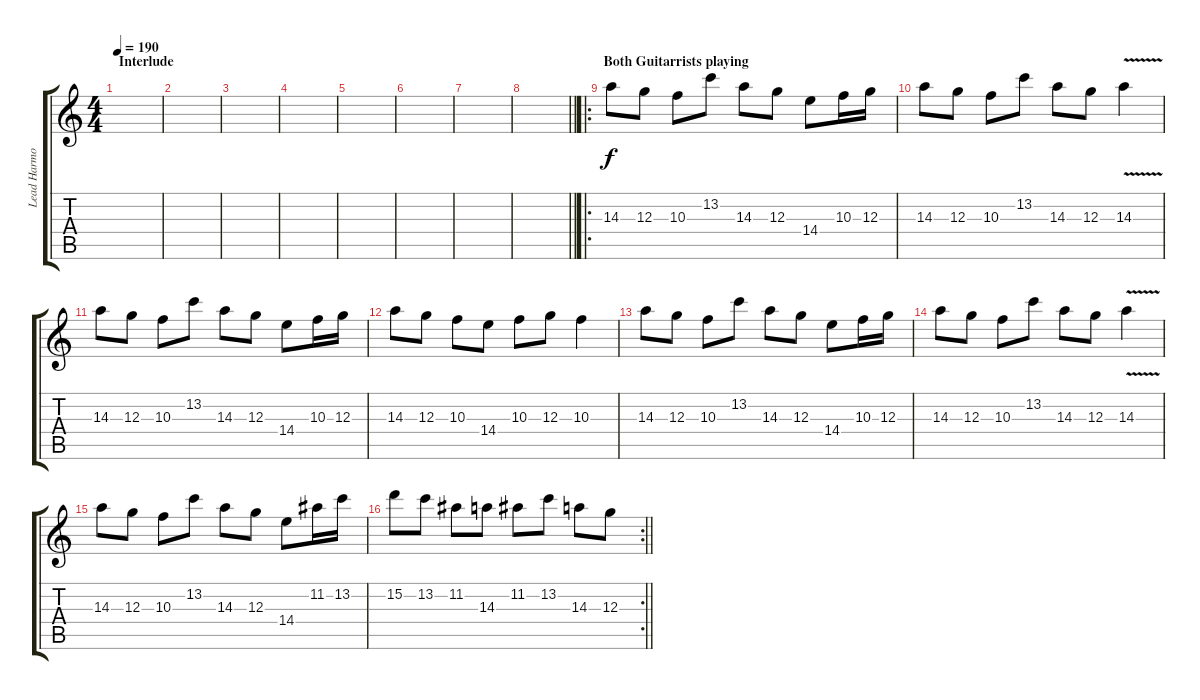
\track ("Lead Harmony" "Lead Harmo") {instrument distortionguitar}
\staff {score tabs}
\tuning (E4 B3 G3 D3 A2 D2) {hide}
\ts (4 4)
\section ("" "Interlude")
\tempo 190
\clef g2
\ks c
|
|
|
|
|
|
|
\barLineRight lightlight
|
\ro
\section ("" "Both Guitarrists playing")
14.3.8{volume 14 balance 13} 12.3.8 10.3.8 13.2.8 14.3.8 12.3.8 14.4.8 10.3.16 12.3.16 |
14.3.8 12.3.8 10.3.8 13.2.8 14.3.8 12.3.8 14.3{v}.4 |
14.3.8 12.3.8 10.3.8 13.2.8 14.3.8 12.3.8 14.4.8 10.3.16 12.3.16 |
14.3.8 12.3.8 10.3.8 14.4.8 10.3.8 12.3.8 10.3.4 |
14.3.8 12.3.8 10.3.8 13.2.8 14.3.8 12.3.8 14.4.8 10.3.16 12.3.16 |
14.3.8 12.3.8 10.3.8 13.2.8 14.3.8 12.3.8 14.3{v}.4 |
14.3.8 12.3.8 10.3.8 13.2.8 14.3.8 12.3.8 14.4.8 11.2.16 13.2.16 |
\rc 2
\barLineRight lightlight
15.2.8 13.2.8 11.2.8 14.3.8 11.2.8 13.2.8 14.3.8 12.3.8
